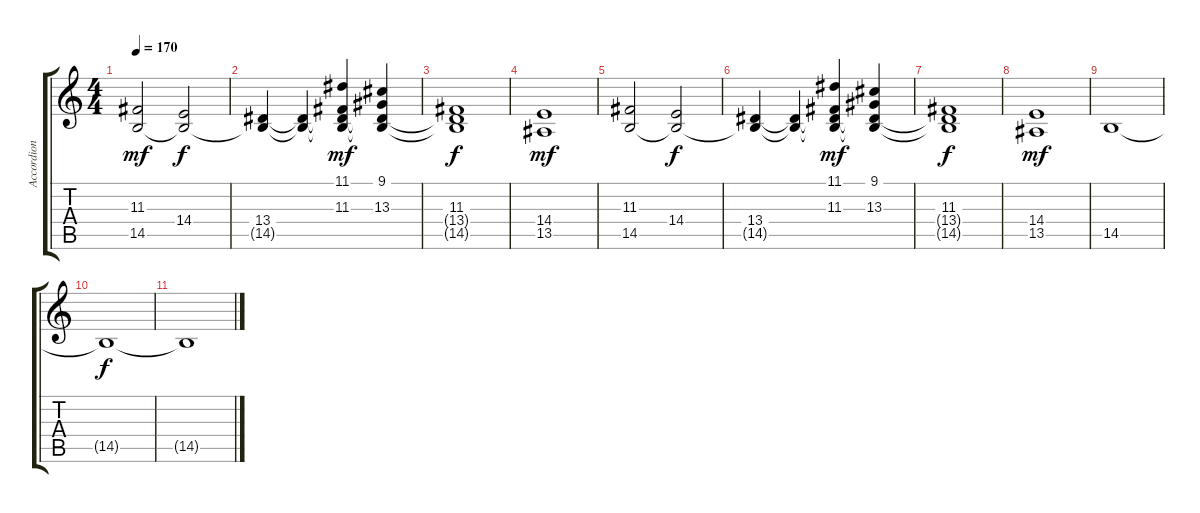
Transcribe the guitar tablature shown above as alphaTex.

\track ("Accordion" "Accordion") {instrument tangoaccordion}
\staff {score tabs}
\tuning (E4 B3 G3 D3 A2 E2) {hide}
\ts (4 4)
\tempo 170
\clef g2
\ks c
(11.3 14.5).2{dy mf} (14.4 14.5{t}).2{dy f} |
(13.4 14.5{t}).4 (13.4{t} 14.5{t}).4 (11.1 11.3 13.4{t} 14.5{t}).4{dy mf} (9.1 13.3 13.4{t} 14.5{t}).4 |
(11.3 13.4{t} 14.5{t}).1{dy f} |
(14.4 13.5).1{dy mf} |
(11.3 14.5).2 (14.4 14.5{t}).2{dy f} |
(13.4 14.5{t}).4 (13.4{t} 14.5{t}).4 (11.1 11.3 13.4{t} 14.5{t}).4{dy mf} (9.1 13.3 13.4{t} 14.5{t}).4 |
(11.3 13.4{t} 14.5{t}).1{dy f} |
(14.4 13.5).1{dy mf} |
14.5.1 |
14.5{t}.1{dy f volume 0} |
14.5{t}.1
